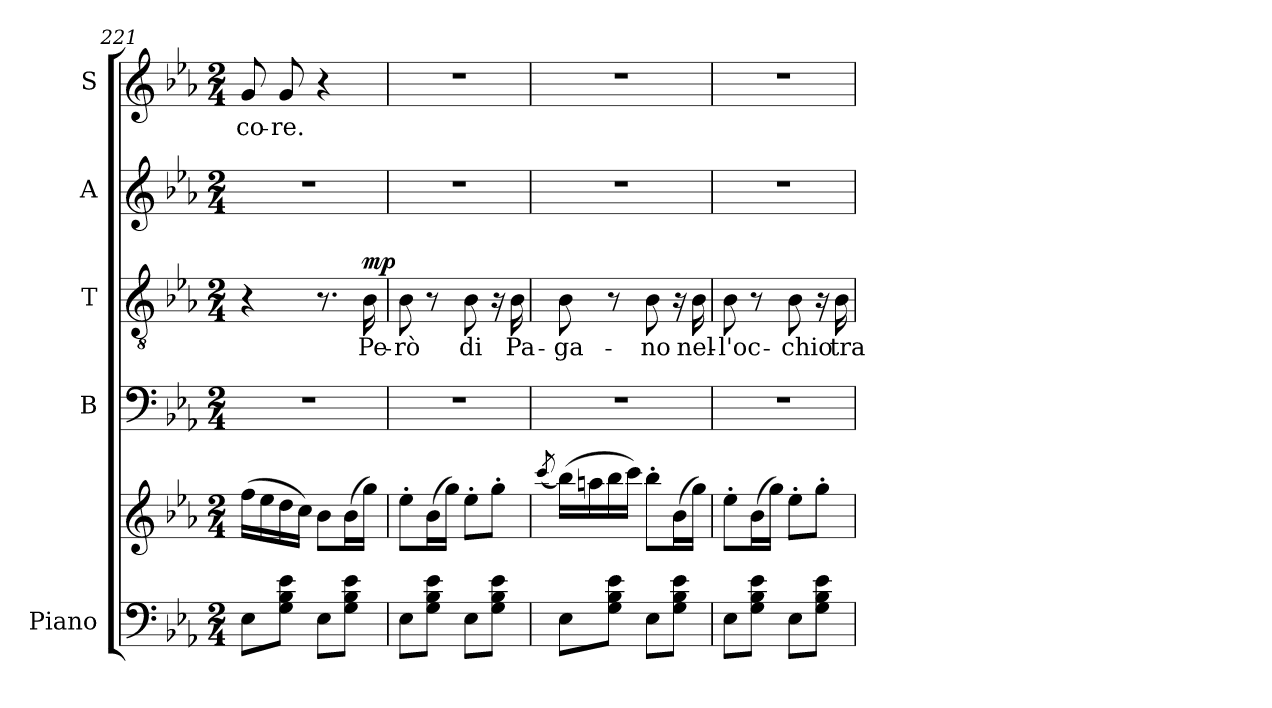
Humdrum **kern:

**kern	**kern	**kern	**kern	**text	**dynam	**kern	**kern	**text
*part5	*part5	*part4	*part3	*part3	*part3	*part2	*part1	*part1
*staff6	*staff5	*staff4	*staff3	*staff3	*staff3	*staff2	*staff1	*staff1
*I"Piano	*	*I"B	*I"T	*	*	*I"A	*I"S	*
*I'Pno	*	*I'B	*I'T	*	*	*I'A	*I'S	*
*clefF4	*clefG2	*clefF4	*clefGv2	*	*	*clefG2	*clefG2	*
*k[b-e-a-]	*k[b-e-a-]	*k[b-e-a-]	*k[b-e-a-]	*	*	*k[b-e-a-]	*k[b-e-a-]	*
*M2/4	*M2/4	*M2/4	*M2/4	*	*	*M2/4	*M2/4	*
=221	=221	=221	=221	=221	=221	=221	=221	=221
!	!	!	!	!	!	!	!	!LO:LY:b
8E-\L	(>16ff\LL	2r	4r	.	.	2r	8g/	co-
.	16ee-\	.	.	.	.	.	.	.
!	!	!	!	!	!	!	!	!LO:LY:b
8G\ 8B-\ 8e-\J	16dd\	.	.	.	.	.	8g/	-re.
.	16cc\JJ)	.	.	.	.	.	.	.
8E-\L	8b-\L	.	8.r	.	.	.	4r	.
8G\ 8B-\ 8e-\J	(>16b-\L	.	.	.	.	.	.	.
!	!	!	!	!LO:LY:b	!LO:DY:a	!	!	!
.	16gg\JJ)	.	16B-\	Pe-	mp	.	.	.
=222	=222	=222	=222	=222	=222	=222	=222	=222
!	!	!	!	!LO:LY:b	!	!	!	!
8E-\L	8ee-'\L	2r	8B-\	-rò	.	2r	2r	.
8G\ 8B-\ 8e-\J	(>16b-\L	.	8r	.	.	.	.	.
.	16gg\JJ)	.	.	.	.	.	.	.
!	!	!	!	!LO:LY:b	!	!	!	!
8E-\L	8ee-'\L	.	8B-\	di	.	.	.	.
8G\ 8B-\ 8e-\J	8gg'\J	.	16r	.	.	.	.	.
!	!	!	!	!LO:LY:b	!	!	!	!
.	.	.	16B-\	Pa-	.	.	.	.
=223	=223	=223	=223	=223	=223	=223	=223	=223
.	(<8qccc/	.	.	.	.	.	.	.
!	!	!	!	!LO:LY:b	!	!	!	!
8E-\L	(>16bb-\LL)	2r	8B-\	-ga-	.	2r	2r	.
.	16aan\	.	.	.	.	.	.	.
8G\ 8B-\ 8e-\J	16bb-\	.	8r	.	.	.	.	.
.	16ccc\JJ)	.	.	.	.	.	.	.
!	!	!	!	!LO:LY:b	!	!	!	!
8E-\L	8bb-'\L	.	8B-\	-no	.	.	.	.
8G\ 8B-\ 8e-\J	(>16b-\L	.	16r	.	.	.	.	.
!	!	!	!	!LO:LY:b	!	!	!	!
.	16gg\JJ)	.	16B-\	nel-	.	.	.	.
=224	=224	=224	=224	=224	=224	=224	=224	=224
!	!	!	!	!LO:LY:b	!	!	!	!
8E-\L	8ee-'\L	2r	8B-\	-l'oc-	.	2r	2r	.
8G\ 8B-\ 8e-\J	(>16b-\L	.	8r	.	.	.	.	.
.	16gg\JJ)	.	.	.	.	.	.	.
!	!	!	!	!LO:LY:b	!	!	!	!
8E-\L	8ee-'\L	.	8B-\	-chio	.	.	.	.
8G\ 8B-\ 8e-\J	8gg'\J	.	16r	.	.	.	.	.
!	!	!	!	!LO:LY:b	!	!	!	!
.	.	.	16B-\	tra-	.	.	.	.
=	=	=	=	=	=	=	=	=
*-	*-	*-	*-	*-	*-	*-	*-	*-
